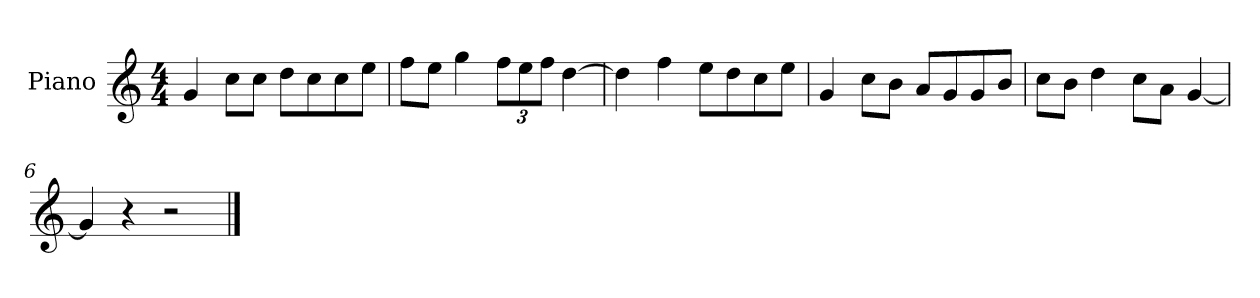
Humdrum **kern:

**kern
*part1
*staff1
*I"Piano
*I'P-no
*clefG2
*k[]
*M4/4
*MM90
=1
4g/
8cc\L
8cc\J
8dd\L
8cc\
8cc\
8ee\J
=2
8ff\L
8ee\J
4gg\
*Xbrackettup
12ff\L
12ee\
12ff\J
[4dd\
=3
4dd\]
4ff\
8ee\L
8dd\
8cc\
8ee\J
=4
4g/
8cc\L
8b\J
8a/L
8g/
8g/
8b/J
=5
8cc\L
8b\J
4dd\
8cc\L
8a\J
[4g/
=6
4g/]
4r
2r
==
*-
